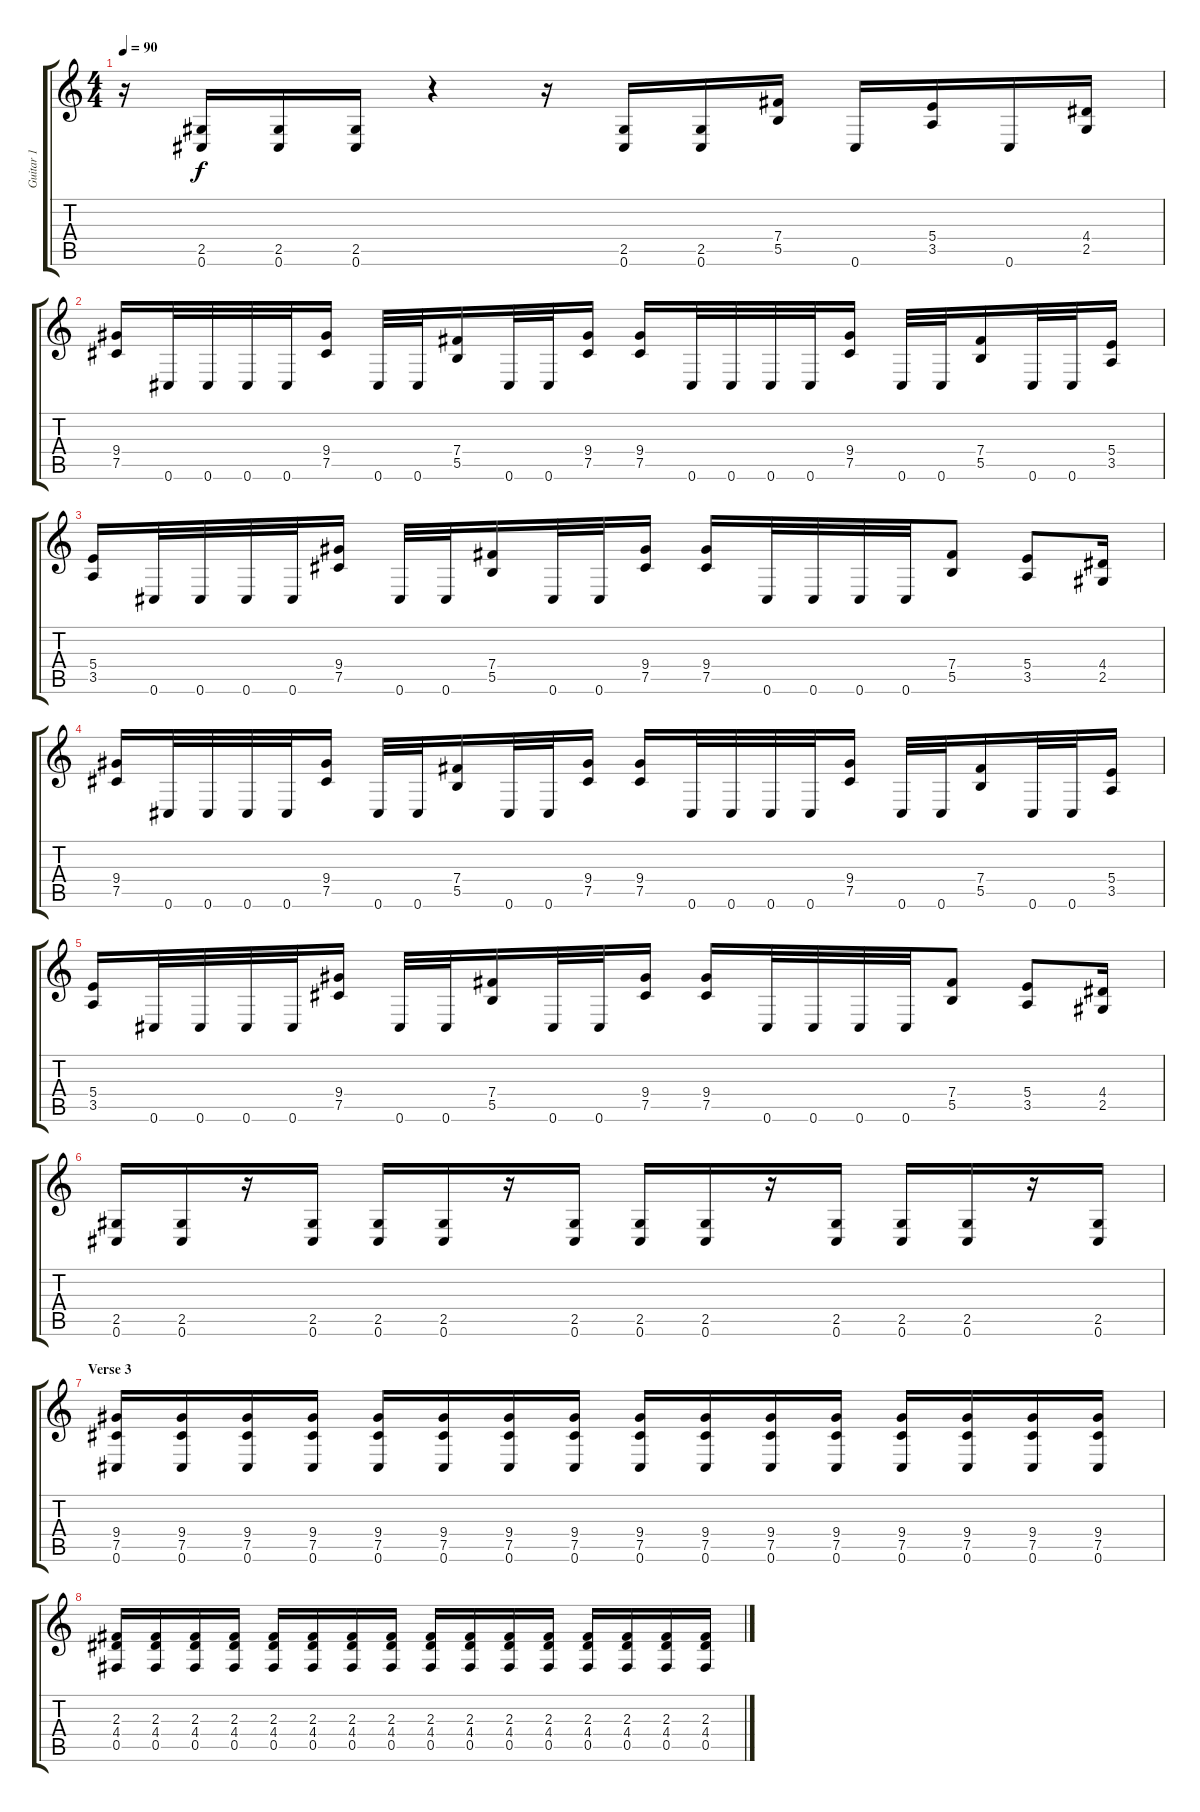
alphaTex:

\track ("Guitar 1" "Guitar 1") {instrument distortionguitar}
\staff {score tabs}
\tuning (Db4 Ab3 E3 B2 Gb2 Db2) {hide}
\ts (4 4)
\tempo 90
\clef g2
\ks c
r.16{dy f} (2.5 0.6).16 (2.5 0.6).16 (2.5 0.6).16 r.4 r.16 (2.5 0.6).16 (2.5 0.6).16 (7.4 5.5).16 0.6.16 (5.4 3.5).16 0.6.16 (4.4 2.5).16 |
(9.4 7.5).16 0.6.32 0.6.32 0.6.32 0.6.32 (9.4 7.5).16 0.6.32 0.6.32 (7.4 5.5).16 0.6.32 0.6.32 (9.4 7.5).16 (9.4 7.5).16 0.6.32 0.6.32 0.6.32 0.6.32 (9.4 7.5).16 0.6.32 0.6.32 (7.4 5.5).16 0.6.32 0.6.32 (5.4 3.5).16 |
(5.4 3.5).16 0.6.32 0.6.32 0.6.32 0.6.32 (9.4 7.5).16 0.6.32 0.6.32 (7.4 5.5).16 0.6.32 0.6.32 (9.4 7.5).16 (9.4 7.5).16 0.6.32 0.6.32 0.6.32 0.6.32 (7.4 5.5).8 (5.4 3.5).8 (4.4 2.5).16 |
(9.4 7.5).16 0.6.32 0.6.32 0.6.32 0.6.32 (9.4 7.5).16 0.6.32 0.6.32 (7.4 5.5).16 0.6.32 0.6.32 (9.4 7.5).16 (9.4 7.5).16 0.6.32 0.6.32 0.6.32 0.6.32 (9.4 7.5).16 0.6.32 0.6.32 (7.4 5.5).16 0.6.32 0.6.32 (5.4 3.5).16 |
(5.4 3.5).16 0.6.32 0.6.32 0.6.32 0.6.32 (9.4 7.5).16 0.6.32 0.6.32 (7.4 5.5).16 0.6.32 0.6.32 (9.4 7.5).16 (9.4 7.5).16 0.6.32 0.6.32 0.6.32 0.6.32 (7.4 5.5).8 (5.4 3.5).8 (4.4 2.5).16 |
(2.5 0.6).16 (2.5 0.6).16 r.16 (2.5 0.6).16 (2.5 0.6).16 (2.5 0.6).16 r.16 (2.5 0.6).16 (2.5 0.6).16 (2.5 0.6).16 r.16 (2.5 0.6).16 (2.5 0.6).16 (2.5 0.6).16 r.16 (2.5 0.6).16 |
\section ("" "Verse 3")
(9.4 7.5 0.6).16 (9.4 7.5 0.6).16 (9.4 7.5 0.6).16 (9.4 7.5 0.6).16 (9.4 7.5 0.6).16 (9.4 7.5 0.6).16 (9.4 7.5 0.6).16 (9.4 7.5 0.6).16 (9.4 7.5 0.6).16 (9.4 7.5 0.6).16 (9.4 7.5 0.6).16 (9.4 7.5 0.6).16 (9.4 7.5 0.6).16 (9.4 7.5 0.6).16 (9.4 7.5 0.6).16 (9.4 7.5 0.6).16 |
(2.3 4.4 0.5).16 (2.3 4.4 0.5).16 (2.3 4.4 0.5).16 (2.3 4.4 0.5).16 (2.3 4.4 0.5).16 (2.3 4.4 0.5).16 (2.3 4.4 0.5).16 (2.3 4.4 0.5).16 (2.3 4.4 0.5).16 (2.3 4.4 0.5).16 (2.3 4.4 0.5).16 (2.3 4.4 0.5).16 (2.3 4.4 0.5).16 (2.3 4.4 0.5).16 (2.3 4.4 0.5).16 (2.3 4.4 0.5).16
